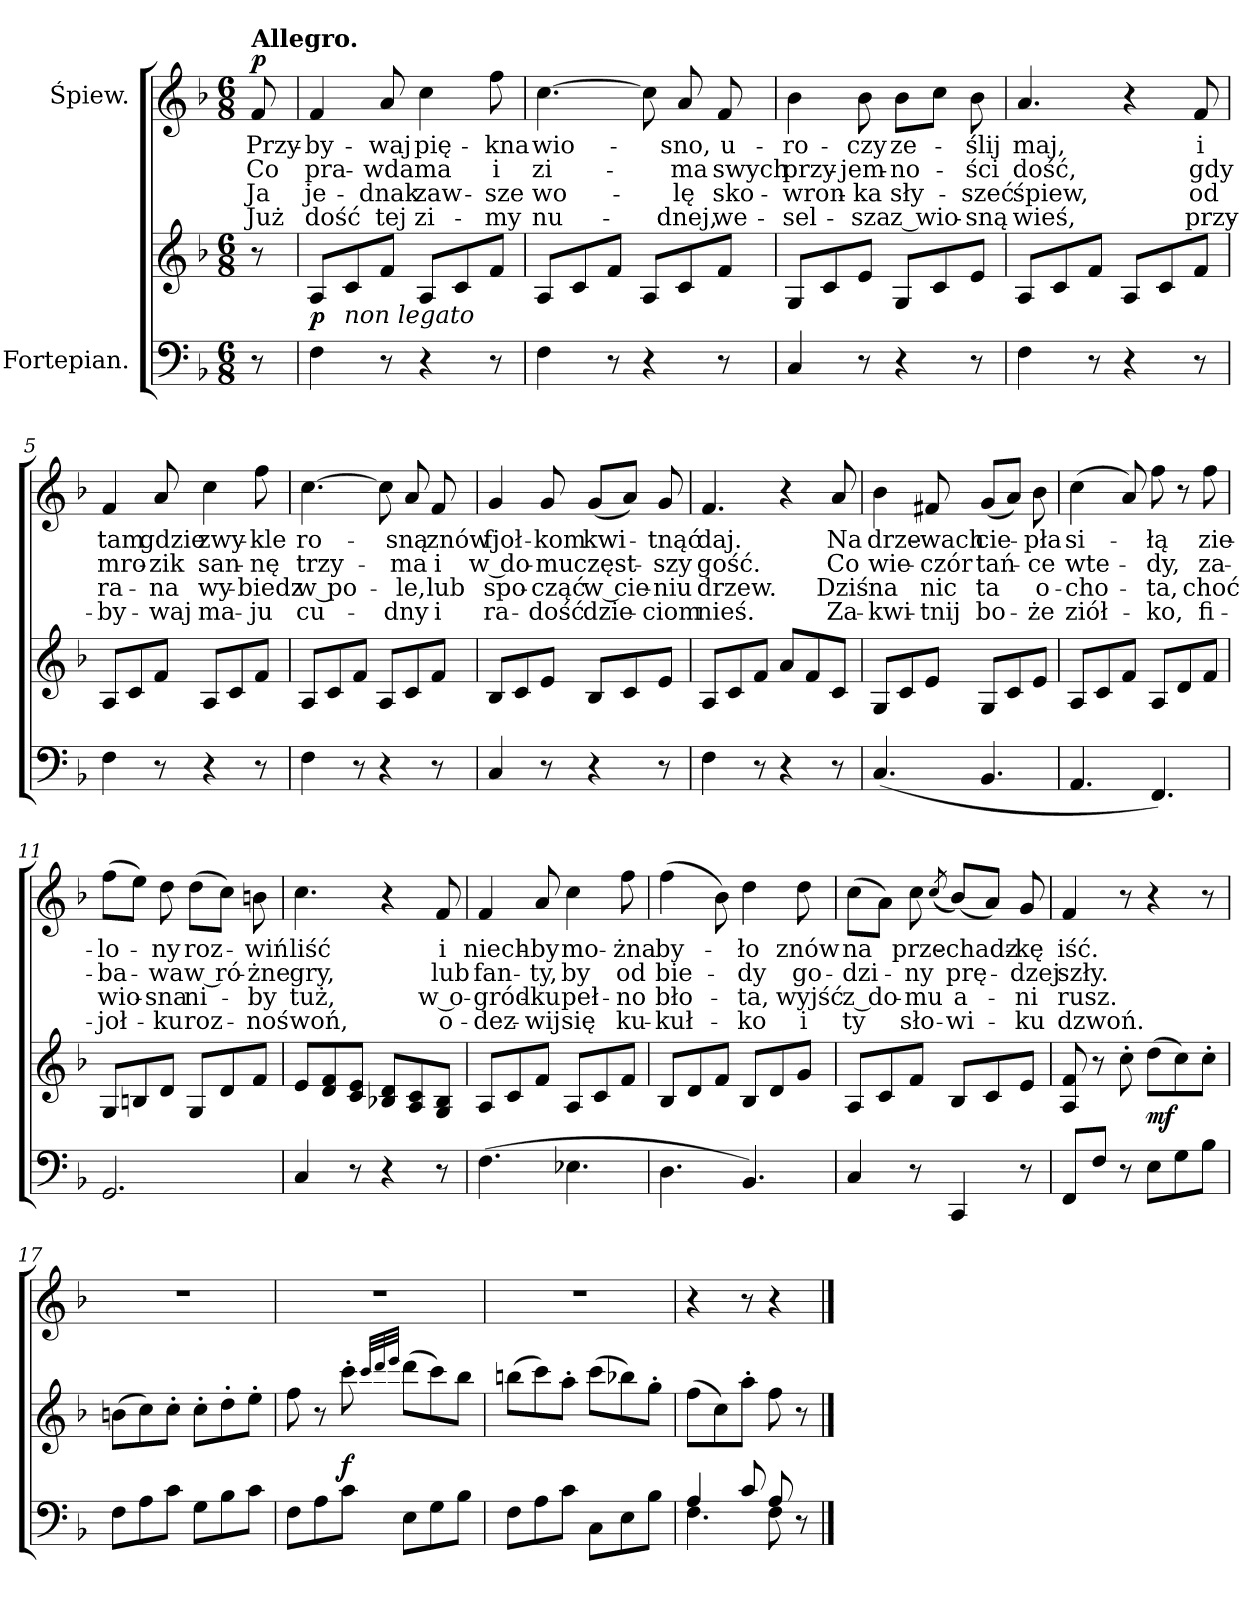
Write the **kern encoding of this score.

**kern	**kern	**dynam	**kern	**text	**text	**text	**text	**dynam
*part2	*part2	*part2	*part1	*part1	*part1	*part1	*part1	*part1
*staff3	*staff2	*staff2/3	*staff1	*staff1	*staff1	*staff1	*staff1	*staff1
*I"Fortepian.	*	*	*I"Śpiew.	*	*	*	*	*
*clefF4	*clefG2	*	*clefG2	*	*	*	*	*
*k[b-]	*k[b-]	*	*k[b-]	*	*	*	*	*
*F:	*F:	*	*F:	*	*	*	*	*
*M6/8	*M6/8	*	*M6/8	*	*	*	*	*
=	=	=	=	=	=	=	=	=
!	!	!	!LO:TX:a:B:t=Allegro.	!	!	!	!	!
!	!	!	!	!	!	!	!	!LO:DY:a
8r	8r	.	8f/	Przy-	Co	Ja	Już	p
=1	=1	=1	=1	=1	=1	=1	=1	=1
!	!	!LO:DY:t=%s non legato	!	!	!	!	!	!
4F\	8A/L	p	4f/	-by-	pra-	je-	dość	.
.	8c/	.	.	.	.	.	.	.
8r	8f/J	.	8a/	-waj	-wda	-dnak	tej	.
4r	8A/L	.	4cc\	pię-	ma	zaw-	zi-	.
.	8c/	.	.	.	.	.	.	.
8r	8f/J	.	8ff\	-kna	i	-sze	-my	.
=2	=2	=2	=2	=2	=2	=2	=2	=2
4F\	8A/L	.	[4.cc\	wio-	zi-	wo-	nu-	.
.	8c/	.	.	.	.	.	.	.
8r	8f/J	.	.	.	.	.	.	.
4r	8A/L	.	8cc\]	.	.	.	.	.
.	8c/	.	8a/	-sno,	-ma	-lę	-dnej,	.
8r	8f/J	.	8f/	u-	swych	sko-	we-	.
=3	=3	=3	=3	=3	=3	=3	=3	=3
4C/	8G/L	.	4b-\	-ro-	przy-	-wron-	-sel-	.
.	8c/	.	.	.	.	.	.	.
8r	8e/J	.	8b-\	-czy	-jem-	-ka	-sza	.
4r	8G/L	.	8b-\L	ze-	-no-	sły-	z wio-	.
.	8c/	.	8cc\J	.	.	.	.	.
8r	8e/J	.	8b-\	-ślij	-ści	-szeć	-sną	.
=4	=4	=4	=4	=4	=4	=4	=4	=4
4F\	8A/L	.	4.a/	maj,	dość,	śpiew,	wieś,	.
.	8c/	.	.	.	.	.	.	.
8r	8f/J	.	.	.	.	.	.	.
4r	8A/L	.	4r	.	.	.	.	.
.	8c/	.	.	.	.	.	.	.
8r	8f/J	.	8f/	i	gdy	od	przy-	.
=5	=5	=5	=5	=5	=5	=5	=5	=5
4F\	8A/L	.	4f/	tam	mro-	ra-	-by-	.
.	8c/	.	.	.	.	.	.	.
8r	8f/J	.	8a/	gdzie	-zik	-na	-waj	.
4r	8A/L	.	4cc\	zwy-	san-	wy-	ma-	.
.	8c/	.	.	.	.	.	.	.
8r	8f/J	.	8ff\	-kle	-nę	-biedz	-ju	.
=6	=6	=6	=6	=6	=6	=6	=6	=6
4F\	8A/L	.	[4.cc\	ro-	trzy-	w po-	cu-	.
.	8c/	.	.	.	.	.	.	.
8r	8f/J	.	.	.	.	.	.	.
4r	8A/L	.	8cc\]	.	.	.	.	.
.	8c/	.	8a/	-sną	-ma	-le,	-dny	.
8r	8f/J	.	8f/	znów	i	lub	i	.
=7	=7	=7	=7	=7	=7	=7	=7	=7
4C/	8B-/L	.	4g/	fjoł-	w do-	spo-	ra-	.
.	8c/	.	.	.	.	.	.	.
8r	8e/J	.	8g/	-kom	-mu	-cząć	-dość	.
4r	8B-/L	.	(8g/L	kwi-	częst-	w cie-	dzie-	.
.	8c/	.	8a/J)	.	.	.	.	.
8r	8e/J	.	8g/	-tnąć	-szy	-niu	-ciom	.
=8	=8	=8	=8	=8	=8	=8	=8	=8
4F\	8A/L	.	4.f/	daj.	gość.	drzew.	nieś.	.
.	8c/	.	.	.	.	.	.	.
8r	8f/J	.	.	.	.	.	.	.
4r	8a/L	.	4r	.	.	.	.	.
.	8f/	.	.	.	.	.	.	.
8r	8c/J	.	8a/	Na	Co	Dziś	Za-	.
=9	=9	=9	=9	=9	=9	=9	=9	=9
(4.C/	8G/L	.	4b-\	drze-	wie-	na	-kwi-	.
.	8c/	.	.	.	.	.	.	.
.	8e/J	.	8f#X/	-wach	-czór	nic	-tnij	.
4.BB-/	8G/L	.	(8g/L	cie-	tań-	ta	bo-	.
.	8c/	.	8a/J)	.	.	.	.	.
.	8e/J	.	8b-\	-pła	-ce	o-	-że	.
=10	=10	=10	=10	=10	=10	=10	=10	=10
4.AA/	8A/L	.	(4cc\	si-	wte-	-cho-	ziół-	.
.	8c/	.	.	.	.	.	.	.
.	8f/J	.	8a/)	.	.	.	.	.
4.FF/)	8A/L	.	8ff\	-łą	-dy,	-ta,	-ko,	.
.	8d/	.	8r	.	.	.	.	.
.	8f/J	.	8ff\	zie-	za-	choć	fi-	.
=11	=11	=11	=11	=11	=11	=11	=11	=11
2.GG/	8G/L	.	(8ff\L	-lo-	-ba-	wio-	-joł-	.
.	8Bn/	.	8ee\J)	.	.	.	.	.
.	8d/J	.	8dd\	-ny	-wa	-sna	-ku	.
.	8G/L	.	(8dd\L	roz-	w ró-	ni-	roz-	.
.	8d/	.	8cc\J)	.	.	.	.	.
.	8f/J	.	8bn\	-wiń	-żne	-by	-noś	.
=12	=12	=12	=12	=12	=12	=12	=12	=12
4C/	8e/L	.	4.cc\	liść	gry,	tuż,	woń,	.
.	8d/ 8f/	.	.	.	.	.	.	.
8r	8c/ 8e/J	.	.	.	.	.	.	.
4r	8B-X/ 8d/L	.	4r	.	.	.	.	.
.	8A/ 8c/	.	.	.	.	.	.	.
8r	8G/ 8B-/J	.	8f/	i	lub	w o-	o-	.
=13	=13	=13	=13	=13	=13	=13	=13	=13
(4.F\	8A/L	.	4f/	niech-	fan-	-gród-	-dez-	.
.	8c/	.	.	.	.	.	.	.
.	8f/J	.	8a/	-by	-ty,	-ku	-wij	.
4.E-X\	8A/L	.	4cc\	mo-	by	peł-	się	.
.	8c/	.	.	.	.	.	.	.
.	8f/J	.	8ff\	-żna	od	-no	ku-	.
=14	=14	=14	=14	=14	=14	=14	=14	=14
4.D\	8B-/L	.	(4ff\	by-	bie-	bło-	-kuł-	.
.	8d/	.	.	.	.	.	.	.
.	8f/J	.	8b-\)	.	.	.	.	.
4.BB-/)	8B-/L	.	4dd\	-ło	-dy	-ta,	-ko	.
.	8d/	.	.	.	.	.	.	.
.	8g/J	.	8dd\	znów	go-	wyjść	i	.
=15	=15	=15	=15	=15	=15	=15	=15	=15
4C/	8A/L	.	(8cc\L	na	-dzi-	z do-	ty	.
.	8c/	.	8a\J)	.	.	.	.	.
8r	8f/J	.	8cc\	prze-	-ny	-mu	sło-	.
.	.	.	(8qcc/	.	.	.	.	.
4CC/	8B-/L	.	(8b-/L)	-chadz-	prę-	a-	-wi-	.
.	8c/	.	8a/J)	.	.	.	.	.
8r	8e/J	.	8g/	-kę	-dzej	-ni	-ku	.
=16	=16	=16	=16	=16	=16	=16	=16	=16
8FF/L	8A/ 8f/	.	4f/	iść.	szły.	rusz.	dzwoń.	.
8F/J	8r	.	.	.	.	.	.	.
8r	8cc'\	.	8r	.	.	.	.	.
8E\L	(8dd\L	mf	4r	.	.	.	.	.
8G\	8cc\)	.	.	.	.	.	.	.
8B-\J	8cc'\J	.	8r	.	.	.	.	.
=17	=17	=17	=17	=17	=17	=17	=17	=17
8F\L	(8bn\L	.	2.r	.	.	.	.	.
8A\	8cc\)	.	.	.	.	.	.	.
8c\J	8cc'\J	.	.	.	.	.	.	.
8G\L	8cc'\L	.	.	.	.	.	.	.
8B-\	8dd'\	.	.	.	.	.	.	.
8c\J	8ee'\J	.	.	.	.	.	.	.
=18	=18	=18	=18	=18	=18	=18	=18	=18
8F\L	8ff\	.	2.r	.	.	.	.	.
8A\	8r	.	.	.	.	.	.	.
8c\J	8ccc'\	f	.	.	.	.	.	.
.	32qqccc/LLL	.	.	.	.	.	.	.
.	32qqddd/	.	.	.	.	.	.	.
.	32qqeee/JJJ	.	.	.	.	.	.	.
8E\L	(8ddd\L	.	.	.	.	.	.	.
8G\	8ccc\)	.	.	.	.	.	.	.
8B-\J	8bb-\J	.	.	.	.	.	.	.
=19	=19	=19	=19	=19	=19	=19	=19	=19
8F\L	(8bbn\L	.	2.r	.	.	.	.	.
8A\	8ccc\)	.	.	.	.	.	.	.
8c\J	8aa'\J	.	.	.	.	.	.	.
8C\L	(8ccc\L	.	.	.	.	.	.	.
8E\	8bb-X\)	.	.	.	.	.	.	.
8B-\J	8gg'\J	.	.	.	.	.	.	.
=20	=20	=20	=20	=20	=20	=20	=20	=20
*^	*	*	*	*	*	*	*	*
4A/	4.F\	(8ff\L	.	4r	.	.	.	.	.
.	.	8cc\)	.	.	.	.	.	.	.
8c/	.	8aa'\J	.	8r	.	.	.	.	.
8A/	8F\	8ff\	.	4r	.	.	.	.	.
8r	8ryy	8r	.	.	.	.	.	.	.
*v	*v	*	*	*	*	*	*	*	*
==	==	==	==	==	==	==	==	==
*-	*-	*-	*-	*-	*-	*-	*-	*-
